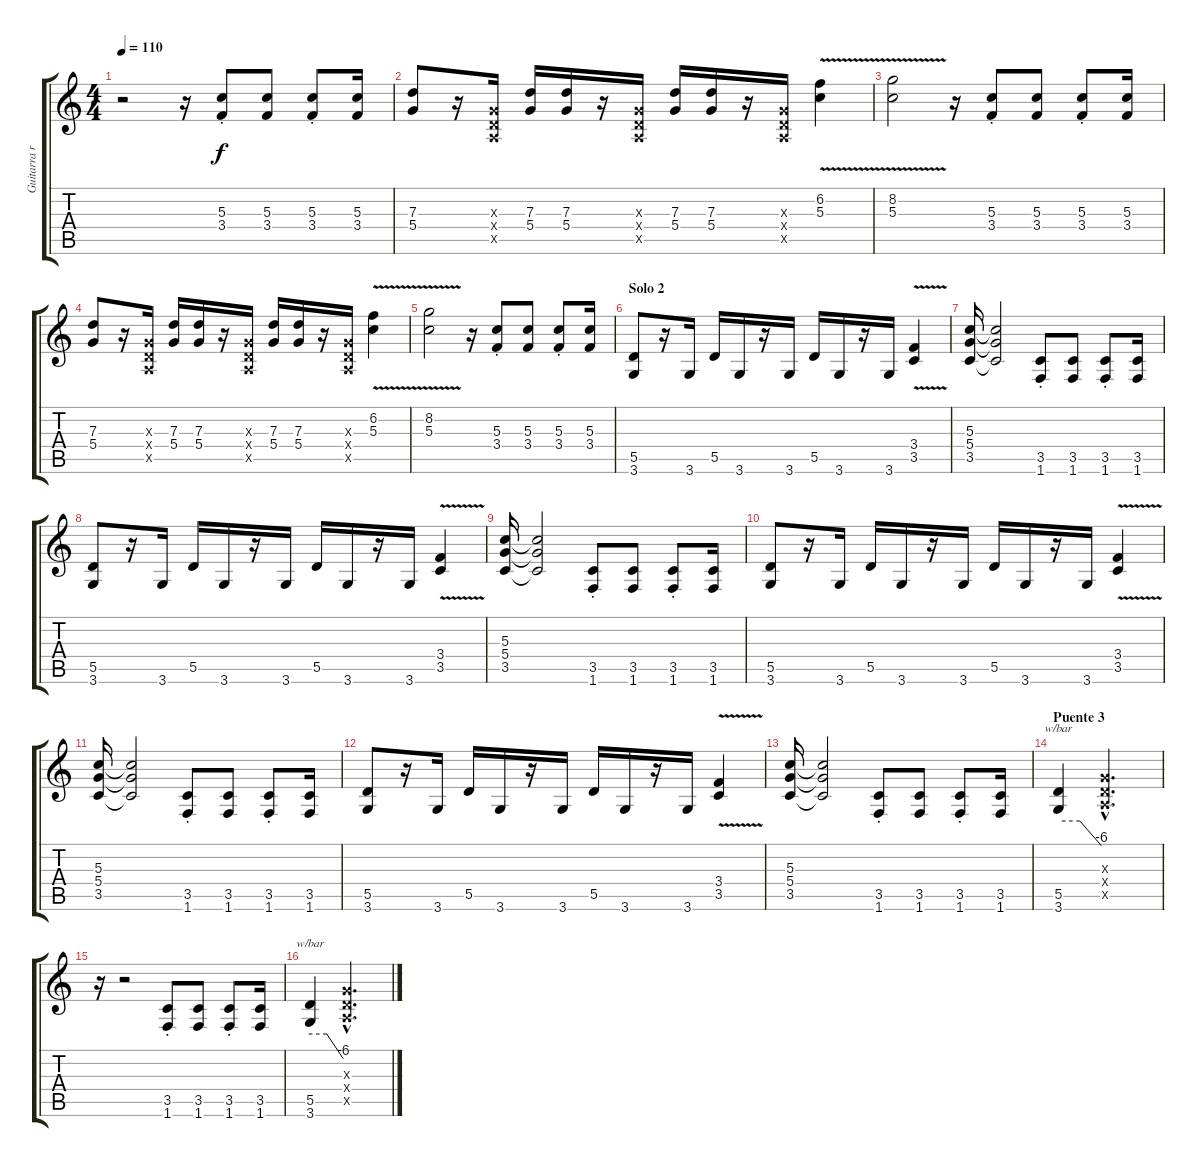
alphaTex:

\track ("Guitarra rítmica" "Guitarra r") {instrument distortionguitar}
\staff {score tabs}
\tuning (E4 B3 G3 D3 A2 E2) {hide}
\ts (4 4)
\tempo 110
\clef g2
\ks c
r.2{dy f} r.16 (5.3{st} 3.4{st}).8 (5.3 3.4).8 (5.3{st} 3.4{st}).8 (5.3 3.4).16 |
(7.3 5.4).8 r.16 (0.3{x} 0.4{x} 0.5{x}).16 (7.3 5.4).16 (7.3 5.4).16 r.16 (0.3{x} 0.4{x} 0.5{x}).16 (7.3 5.4).16 (7.3 5.4).16 r.16 (0.3{x} 0.4{x} 0.5{x}).16 (6.2{v} 5.3{v}).4 |
(8.2{v} 5.3{v}).2 r.16 (5.3{st} 3.4{st}).8 (5.3 3.4).8 (5.3{st} 3.4{st}).8 (5.3 3.4).16 |
(7.3 5.4).8 r.16 (0.3{x} 0.4{x} 0.5{x}).16 (7.3 5.4).16 (7.3 5.4).16 r.16 (0.3{x} 0.4{x} 0.5{x}).16 (7.3 5.4).16 (7.3 5.4).16 r.16 (0.3{x} 0.4{x} 0.5{x}).16 (6.2{v} 5.3{v}).4 |
(8.2{v} 5.3{v}).2 r.16 (5.3{st} 3.4{st}).8 (5.3 3.4).8 (5.3{st} 3.4{st}).8 (5.3 3.4).16 |
\section ("" "Solo 2")
(5.5 3.6).8 r.16 3.6.16 5.5.16 3.6.16 r.16 3.6.16 5.5.16 3.6.16 r.16 3.6.16 (3.4{v} 3.5{v}).4 |
(5.3 5.4 3.5).16 (5.3{t} 5.4{t} 3.5{t}).2 (3.5{st} 1.6{st}).8 (3.5 1.6).8 (3.5{st} 1.6{st}).8 (3.5 1.6).16 |
(5.5 3.6).8 r.16 3.6.16 5.5.16 3.6.16 r.16 3.6.16 5.5.16 3.6.16 r.16 3.6.16 (3.4{v} 3.5{v}).4 |
(5.3 5.4 3.5).16 (5.3{t} 5.4{t} 3.5{t}).2 (3.5{st} 1.6{st}).8 (3.5 1.6).8 (3.5{st} 1.6{st}).8 (3.5 1.6).16 |
(5.5 3.6).8 r.16 3.6.16 5.5.16 3.6.16 r.16 3.6.16 5.5.16 3.6.16 r.16 3.6.16 (3.4{v} 3.5{v}).4 |
(5.3 5.4 3.5).16 (5.3{t} 5.4{t} 3.5{t}).2 (3.5{st} 1.6{st}).8 (3.5 1.6).8 (3.5{st} 1.6{st}).8 (3.5 1.6).16 |
(5.5 3.6).8 r.16 3.6.16 5.5.16 3.6.16 r.16 3.6.16 5.5.16 3.6.16 r.16 3.6.16 (3.4{v} 3.5{v}).4 |
(5.3 5.4 3.5).16 (5.3{t} 5.4{t} 3.5{t}).2 (3.5{st} 1.6{st}).8 (3.5 1.6).8 (3.5{st} 1.6{st}).8 (3.5 1.6).16 |
\section ("" "Puente 3")
(5.5 3.6).4{tbe (custom default 0 0 30 0 60 -24)} (0.3{hac x} 0.4{hac x} 0.5{hac x}).2{d} |
r.16 r.2 (3.5{st} 1.6{st}).8 (3.5 1.6).8 (3.5{st} 1.6{st}).8 (3.5 1.6).16 |
(5.5 3.6).4{tbe (custom default 0 0 30 0 60 -24)} (0.3{hac x} 0.4{hac x} 0.5{hac x}).2{d}
